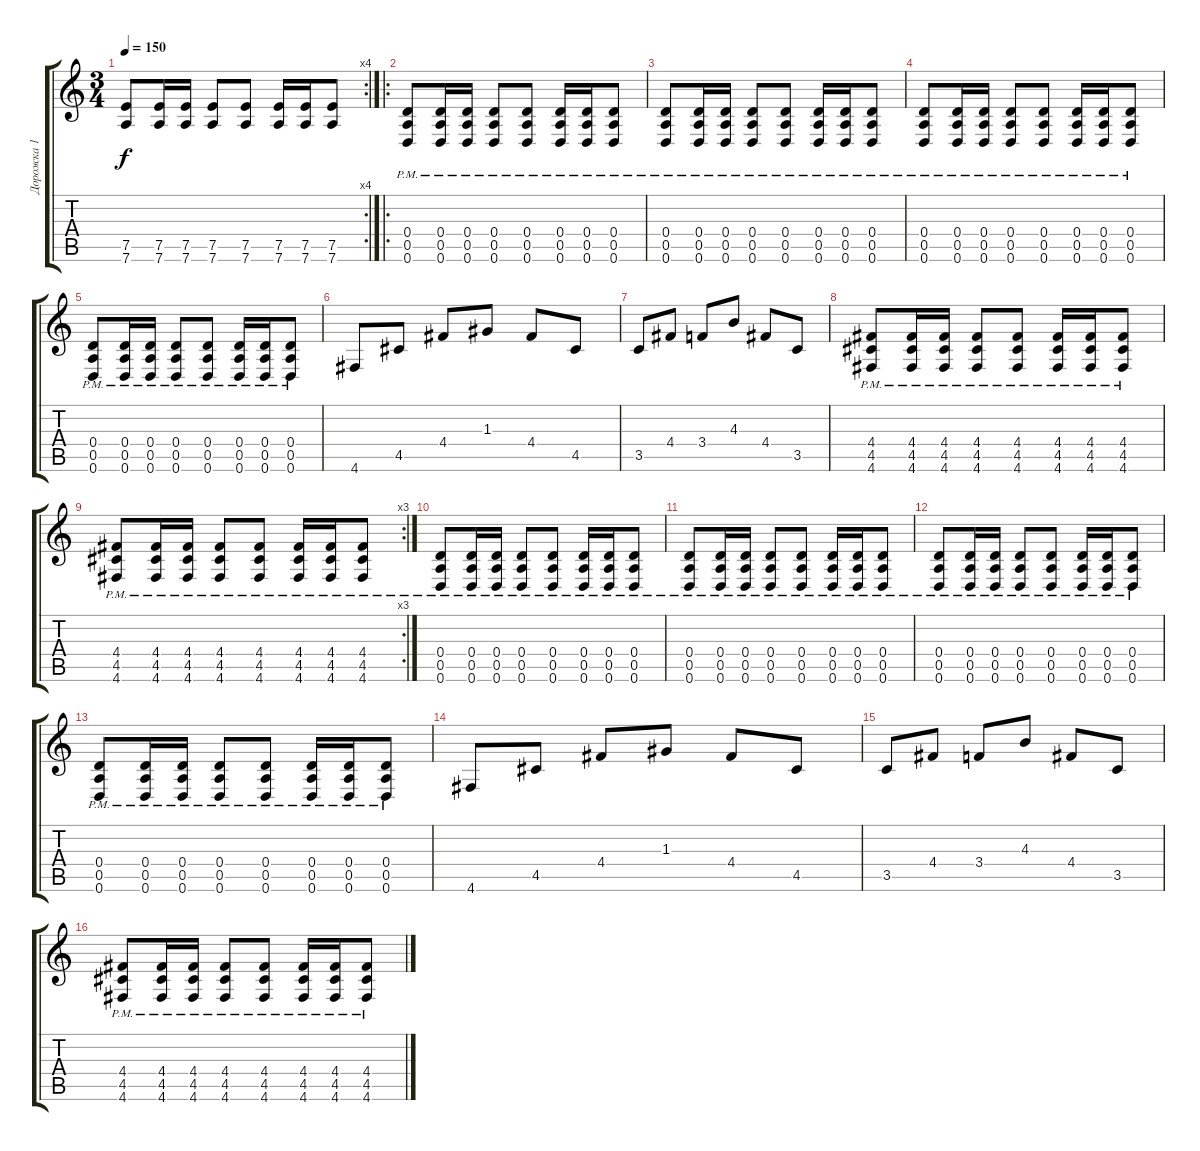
\track ("Дорожка 1" "Дорожка 1") {instrument distortionguitar}
\staff {score tabs}
\tuning (E4 B3 G3 D3 A2 D2) {hide}
\rc 4
\ts (3 4)
\tempo 150
\clef g2
\ks c
(7.5 7.6).8{dy f} (7.5 7.6).16 (7.5 7.6).16 (7.5 7.6).8 (7.5 7.6).8 (7.5 7.6).16 (7.5 7.6).16 (7.5 7.6).8 |
\ro
(0.4{pm} 0.5{pm} 0.6{pm}).8 (0.4{pm} 0.5{pm} 0.6{pm}).16 (0.4{pm} 0.5{pm} 0.6{pm}).16 (0.4{pm} 0.5{pm} 0.6{pm}).8 (0.4{pm} 0.5{pm} 0.6{pm}).8 (0.4{pm} 0.5{pm} 0.6{pm}).16 (0.4{pm} 0.5{pm} 0.6{pm}).16 (0.4{pm} 0.5{pm} 0.6{pm}).8 |
(0.4{pm} 0.5{pm} 0.6{pm}).8 (0.4{pm} 0.5{pm} 0.6{pm}).16 (0.4{pm} 0.5{pm} 0.6{pm}).16 (0.4{pm} 0.5{pm} 0.6{pm}).8 (0.4{pm} 0.5{pm} 0.6{pm}).8 (0.4{pm} 0.5{pm} 0.6{pm}).16 (0.4{pm} 0.5{pm} 0.6{pm}).16 (0.4{pm} 0.5{pm} 0.6{pm}).8 |
(0.4{pm} 0.5{pm} 0.6{pm}).8 (0.4{pm} 0.5{pm} 0.6{pm}).16 (0.4{pm} 0.5{pm} 0.6{pm}).16 (0.4{pm} 0.5{pm} 0.6{pm}).8 (0.4{pm} 0.5{pm} 0.6{pm}).8 (0.4{pm} 0.5{pm} 0.6{pm}).16 (0.4{pm} 0.5{pm} 0.6{pm}).16 (0.4{pm} 0.5{pm} 0.6{pm}).8 |
(0.4{pm} 0.5{pm} 0.6{pm}).8 (0.4{pm} 0.5{pm} 0.6{pm}).16 (0.4{pm} 0.5{pm} 0.6{pm}).16 (0.4{pm} 0.5{pm} 0.6{pm}).8 (0.4{pm} 0.5{pm} 0.6{pm}).8 (0.4{pm} 0.5{pm} 0.6{pm}).16 (0.4{pm} 0.5{pm} 0.6{pm}).16 (0.4{pm} 0.5{pm} 0.6{pm}).8 |
4.6.8 4.5.8 4.4.8 1.3.8 4.4.8 4.5.8 |
3.5.8 4.4.8 3.4.8 4.3.8 4.4.8 3.5.8 |
(4.4{pm} 4.5{pm} 4.6{pm}).8 (4.4{pm} 4.5{pm} 4.6{pm}).16 (4.4{pm} 4.5{pm} 4.6{pm}).16 (4.4{pm} 4.5{pm} 4.6{pm}).8 (4.4{pm} 4.5{pm} 4.6{pm}).8 (4.4{pm} 4.5{pm} 4.6{pm}).16 (4.4{pm} 4.5{pm} 4.6{pm}).16 (4.4{pm} 4.5{pm} 4.6{pm}).8 |
\rc 3
(4.4{pm} 4.5{pm} 4.6{pm}).8 (4.4{pm} 4.5{pm} 4.6{pm}).16 (4.4{pm} 4.5{pm} 4.6{pm}).16 (4.4{pm} 4.5{pm} 4.6{pm}).8 (4.4{pm} 4.5{pm} 4.6{pm}).8 (4.4{pm} 4.5{pm} 4.6{pm}).16 (4.4{pm} 4.5{pm} 4.6{pm}).16 (4.4{pm} 4.5{pm} 4.6{pm}).8 |
(0.4{pm} 0.5{pm} 0.6{pm}).8 (0.4{pm} 0.5{pm} 0.6{pm}).16 (0.4{pm} 0.5{pm} 0.6{pm}).16 (0.4{pm} 0.5{pm} 0.6{pm}).8 (0.4{pm} 0.5{pm} 0.6{pm}).8 (0.4{pm} 0.5{pm} 0.6{pm}).16 (0.4{pm} 0.5{pm} 0.6{pm}).16 (0.4{pm} 0.5{pm} 0.6{pm}).8 |
(0.4{pm} 0.5{pm} 0.6{pm}).8 (0.4{pm} 0.5{pm} 0.6{pm}).16 (0.4{pm} 0.5{pm} 0.6{pm}).16 (0.4{pm} 0.5{pm} 0.6{pm}).8 (0.4{pm} 0.5{pm} 0.6{pm}).8 (0.4{pm} 0.5{pm} 0.6{pm}).16 (0.4{pm} 0.5{pm} 0.6{pm}).16 (0.4{pm} 0.5{pm} 0.6{pm}).8 |
(0.4{pm} 0.5{pm} 0.6{pm}).8 (0.4{pm} 0.5{pm} 0.6{pm}).16 (0.4{pm} 0.5{pm} 0.6{pm}).16 (0.4{pm} 0.5{pm} 0.6{pm}).8 (0.4{pm} 0.5{pm} 0.6{pm}).8 (0.4{pm} 0.5{pm} 0.6{pm}).16 (0.4{pm} 0.5{pm} 0.6{pm}).16 (0.4{pm} 0.5{pm} 0.6{pm}).8 |
(0.4{pm} 0.5{pm} 0.6{pm}).8 (0.4{pm} 0.5{pm} 0.6{pm}).16 (0.4{pm} 0.5{pm} 0.6{pm}).16 (0.4{pm} 0.5{pm} 0.6{pm}).8 (0.4{pm} 0.5{pm} 0.6{pm}).8 (0.4{pm} 0.5{pm} 0.6{pm}).16 (0.4{pm} 0.5{pm} 0.6{pm}).16 (0.4{pm} 0.5{pm} 0.6{pm}).8 |
4.6.8 4.5.8 4.4.8 1.3.8 4.4.8 4.5.8 |
3.5.8 4.4.8 3.4.8 4.3.8 4.4.8 3.5.8 |
(4.4{pm} 4.5{pm} 4.6{pm}).8 (4.4{pm} 4.5{pm} 4.6{pm}).16 (4.4{pm} 4.5{pm} 4.6{pm}).16 (4.4{pm} 4.5{pm} 4.6{pm}).8 (4.4{pm} 4.5{pm} 4.6{pm}).8 (4.4{pm} 4.5{pm} 4.6{pm}).16 (4.4{pm} 4.5{pm} 4.6{pm}).16 (4.4{pm} 4.5{pm} 4.6{pm}).8
